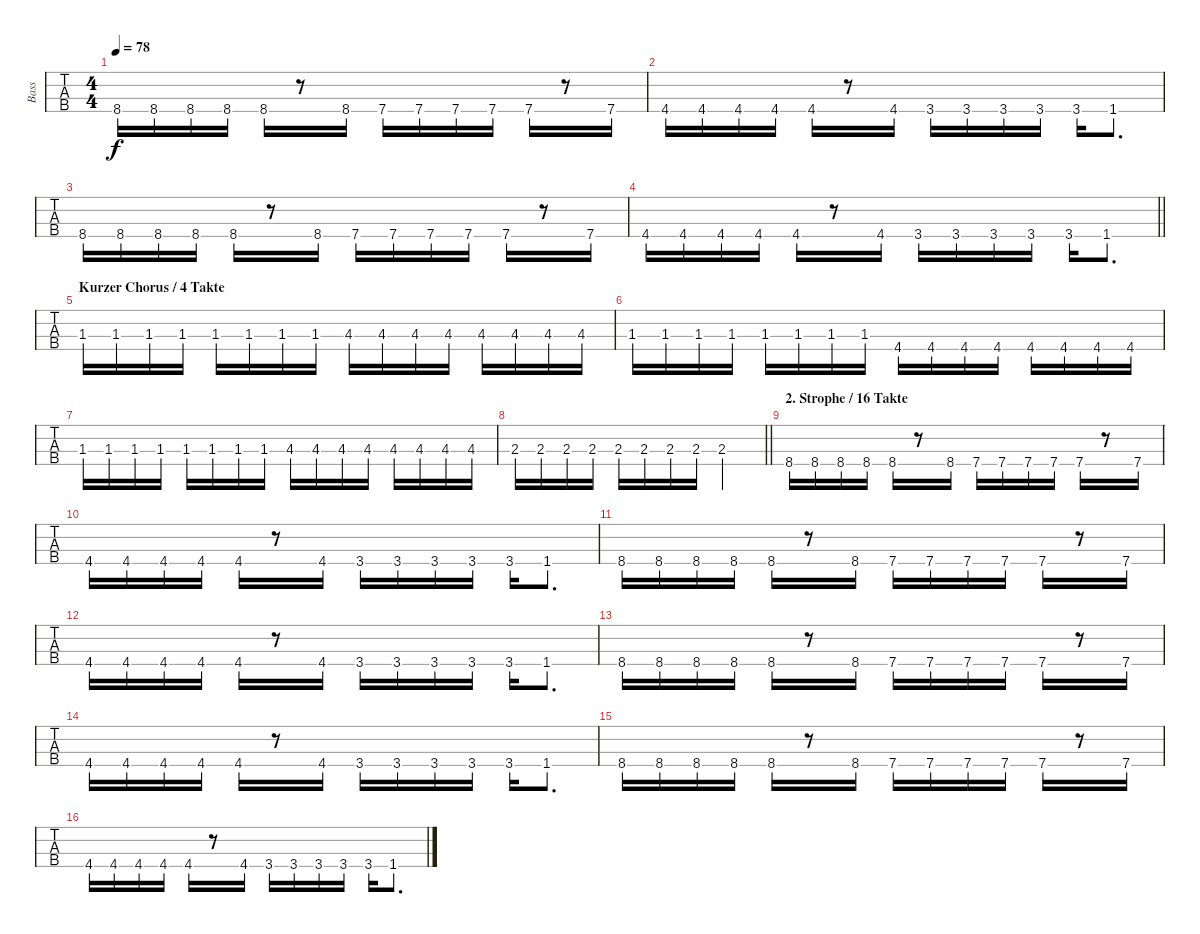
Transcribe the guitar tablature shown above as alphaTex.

\track ("Bass" "Bass") {instrument electricbasspick}
\staff {tabs}
\tuning (G2 D2 A1 D1) {hide}
\ts (4 4)
\tempo 78
\clef f4
\ks c
8.4.16{dy f} 8.4.16 8.4.16 8.4.16 8.4.16 r.8 8.4.16 7.4.16 7.4.16 7.4.16 7.4.16 7.4.16 r.8 7.4.16 |
4.4.16 4.4.16 4.4.16 4.4.16 4.4.16 r.8 4.4.16 3.4.16 3.4.16 3.4.16 3.4.16 3.4.16 1.4.8{d} |
8.4.16 8.4.16 8.4.16 8.4.16 8.4.16 r.8 8.4.16 7.4.16 7.4.16 7.4.16 7.4.16 7.4.16 r.8 7.4.16 |
\barLineRight lightlight
4.4.16 4.4.16 4.4.16 4.4.16 4.4.16 r.8 4.4.16 3.4.16 3.4.16 3.4.16 3.4.16 3.4.16 1.4.8{d} |
\section ("" "Kurzer Chorus / 4 Takte")
1.3.16 1.3.16 1.3.16 1.3.16 1.3.16 1.3.16 1.3.16 1.3.16 4.3.16 4.3.16 4.3.16 4.3.16 4.3.16 4.3.16 4.3.16 4.3.16 |
1.3.16 1.3.16 1.3.16 1.3.16 1.3.16 1.3.16 1.3.16 1.3.16 4.4.16 4.4.16 4.4.16 4.4.16 4.4.16 4.4.16 4.4.16 4.4.16 |
1.3.16 1.3.16 1.3.16 1.3.16 1.3.16 1.3.16 1.3.16 1.3.16 4.3.16 4.3.16 4.3.16 4.3.16 4.3.16 4.3.16 4.3.16 4.3.16 |
\barLineRight lightlight
2.3.16 2.3.16 2.3.16 2.3.16 2.3.16 2.3.16 2.3.16 2.3.16 2.3.2 |
\section ("" "2. Strophe / 16 Takte")
8.4.16 8.4.16 8.4.16 8.4.16 8.4.16 r.8 8.4.16 7.4.16 7.4.16 7.4.16 7.4.16 7.4.16 r.8 7.4.16 |
4.4.16 4.4.16 4.4.16 4.4.16 4.4.16 r.8 4.4.16 3.4.16 3.4.16 3.4.16 3.4.16 3.4.16 1.4.8{d} |
8.4.16 8.4.16 8.4.16 8.4.16 8.4.16 r.8 8.4.16 7.4.16 7.4.16 7.4.16 7.4.16 7.4.16 r.8 7.4.16 |
4.4.16 4.4.16 4.4.16 4.4.16 4.4.16 r.8 4.4.16 3.4.16 3.4.16 3.4.16 3.4.16 3.4.16 1.4.8{d} |
8.4.16 8.4.16 8.4.16 8.4.16 8.4.16 r.8 8.4.16 7.4.16 7.4.16 7.4.16 7.4.16 7.4.16 r.8 7.4.16 |
4.4.16 4.4.16 4.4.16 4.4.16 4.4.16 r.8 4.4.16 3.4.16 3.4.16 3.4.16 3.4.16 3.4.16 1.4.8{d} |
8.4.16 8.4.16 8.4.16 8.4.16 8.4.16 r.8 8.4.16 7.4.16 7.4.16 7.4.16 7.4.16 7.4.16 r.8 7.4.16 |
4.4.16 4.4.16 4.4.16 4.4.16 4.4.16 r.8 4.4.16 3.4.16 3.4.16 3.4.16 3.4.16 3.4.16 1.4.8{d}
